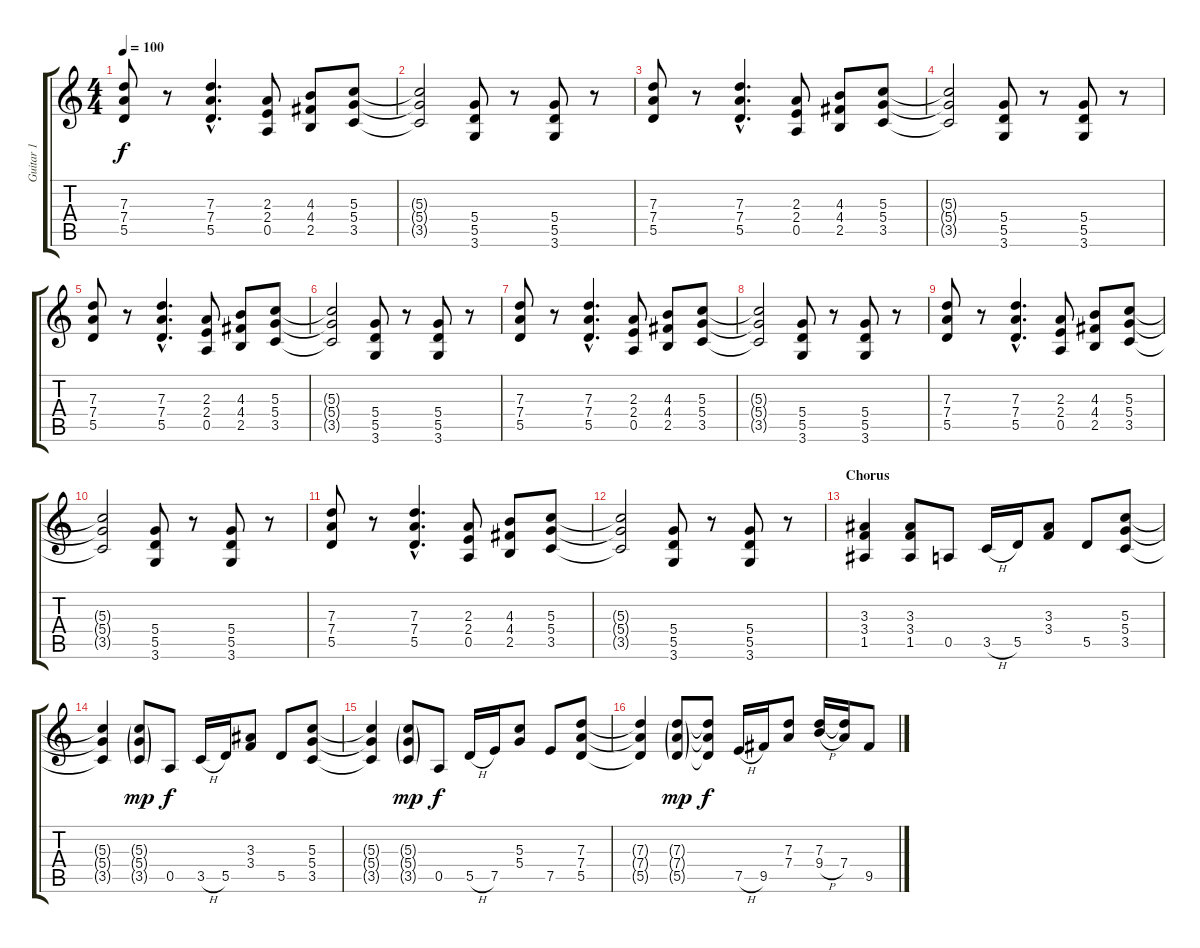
\track ("Guitar 1" "Guitar 1") {instrument distortionguitar}
\staff {score tabs}
\tuning (E4 B3 G3 D3 A2 E2) {hide}
\ts (4 4)
\tempo 100
\clef g2
\ks c
(7.3 7.4 5.5).8{dy f} r.8 (7.3{hac} 7.4{hac} 5.5{hac}).4{d} (2.3 2.4 0.5).8 (4.3 4.4 2.5).8 (5.3 5.4 3.5).8 |
(5.3{t} 5.4{t} 3.5{t}).2 (5.4 5.5 3.6).8 r.8 (5.4 5.5 3.6).8 r.8 |
(7.3 7.4 5.5).8 r.8 (7.3{hac} 7.4{hac} 5.5{hac}).4{d} (2.3 2.4 0.5).8 (4.3 4.4 2.5).8 (5.3 5.4 3.5).8 |
(5.3{t} 5.4{t} 3.5{t}).2 (5.4 5.5 3.6).8 r.8 (5.4 5.5 3.6).8 r.8 |
(7.3 7.4 5.5).8 r.8 (7.3{hac} 7.4{hac} 5.5{hac}).4{d} (2.3 2.4 0.5).8 (4.3 4.4 2.5).8 (5.3 5.4 3.5).8 |
(5.3{t} 5.4{t} 3.5{t}).2 (5.4 5.5 3.6).8 r.8 (5.4 5.5 3.6).8 r.8 |
(7.3 7.4 5.5).8 r.8 (7.3{hac} 7.4{hac} 5.5{hac}).4{d} (2.3 2.4 0.5).8 (4.3 4.4 2.5).8 (5.3 5.4 3.5).8 |
(5.3{t} 5.4{t} 3.5{t}).2 (5.4 5.5 3.6).8 r.8 (5.4 5.5 3.6).8 r.8 |
(7.3 7.4 5.5).8 r.8 (7.3{hac} 7.4{hac} 5.5{hac}).4{d} (2.3 2.4 0.5).8 (4.3 4.4 2.5).8 (5.3 5.4 3.5).8 |
(5.3{t} 5.4{t} 3.5{t}).2 (5.4 5.5 3.6).8 r.8 (5.4 5.5 3.6).8 r.8 |
(7.3 7.4 5.5).8 r.8 (7.3{hac} 7.4{hac} 5.5{hac}).4{d} (2.3 2.4 0.5).8 (4.3 4.4 2.5).8 (5.3 5.4 3.5).8 |
(5.3{t} 5.4{t} 3.5{t}).2 (5.4 5.5 3.6).8 r.8 (5.4 5.5 3.6).8 r.8 |
\section ("" "Chorus")
(3.3 3.4 1.5).4 (3.3 3.4 1.5).8 0.5.8 3.5{h}.16 5.5.16 (3.3 3.4).8 5.5.8 (5.3 5.4 3.5).8 |
(5.3{t} 5.4{t} 3.5{t}).4 (5.3{g} 5.4{g} 3.5{g}).8{dy mp} 0.5.8{dy f} 3.5{h}.16 5.5.16 (3.3 3.4).8 5.5.8 (5.3 5.4 3.5).8 |
(5.3{t} 5.4{t} 3.5{t}).4 (5.3{g} 5.4{g} 3.5{g}).8{dy mp} 0.5.8{dy f} 5.5{h}.16 7.5.16 (5.3 5.4).8 7.5.8 (7.3 7.4 5.5).8 |
(7.3{t} 7.4{t} 5.5{t}).4 (7.3{g} 7.4{g} 5.5{g}).8{dy mp} (7.3{t} 7.4{t} 5.5{t}).8{dy f} 7.5{h}.16 9.5.16 (7.3 7.4).8 (7.3 9.4{h}).16 (7.3{t} 7.4).16 9.5.8
